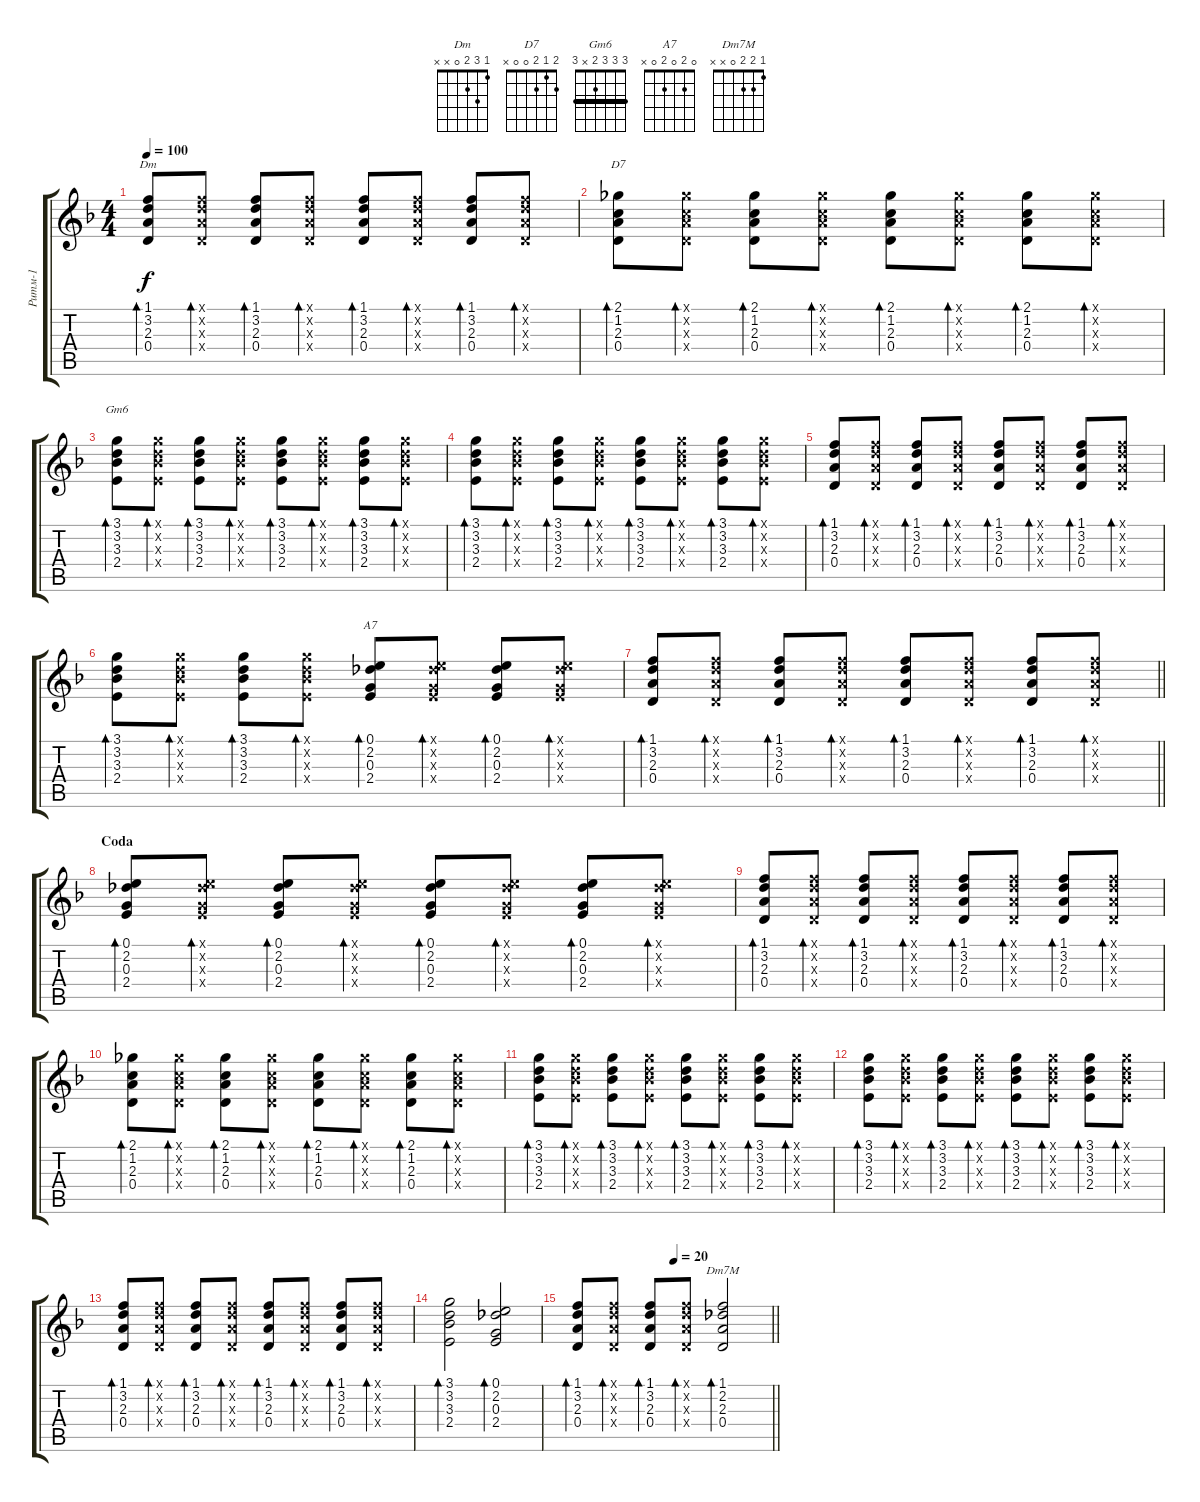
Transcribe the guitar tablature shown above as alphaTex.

\track ("Ритм-1" "Ритм-1") {instrument acousticguitarsteel}
\staff {score tabs}
\tuning (E4 B3 G3 D3 A2 E2) {hide}
\chord ("Dm" 1 3 2 0 x x)
\chord ("D7" 2 1 2 0 0 x)
\chord ("Gm6" 3 3 3 2 x 3) {barre 3}
\chord ("A7" 0 2 0 2 0 x)
\chord ("Dm7M" 1 2 2 0 x x)
\ts (4 4)
\tempo 100
\clef g2
\ks dminor
(1.1 3.2 2.3 0.4).8{bd 30 ch "Dm" dy f} (1.1{x} 3.2{x} 2.3{x} 0.4{x}).8{bd 30} (1.1 3.2 2.3 0.4).8{bd 30} (1.1{x} 3.2{x} 2.3{x} 0.4{x}).8{bd 30} (1.1 3.2 2.3 0.4).8{bd 30} (1.1{x} 3.2{x} 2.3{x} 0.4{x}).8{bd 30} (1.1 3.2 2.3 0.4).8{bd 30} (1.1{x} 3.2{x} 2.3{x} 0.4{x}).8{bd 30} |
(2.1 1.2 2.3 0.4).8{bd 30 ch "D7"} (2.1{x} 1.2{x} 2.3{x} 0.4{x}).8{bd 30} (2.1 1.2 2.3 0.4).8{bd 30} (2.1{x} 1.2{x} 2.3{x} 0.4{x}).8{bd 30} (2.1 1.2 2.3 0.4).8{bd 30} (2.1{x} 1.2{x} 2.3{x} 0.4{x}).8{bd 30} (2.1 1.2 2.3 0.4).8{bd 30} (2.1{x} 1.2{x} 2.3{x} 0.4{x}).8{bd 30} |
(3.1 3.2 3.3 2.4).8{bd 30 ch "Gm6"} (3.1{x} 3.2{x} 3.3{x} 2.4{x}).8{bd 30} (3.1 3.2 3.3 2.4).8{bd 30} (3.1{x} 3.2{x} 3.3{x} 2.4{x}).8{bd 30} (3.1 3.2 3.3 2.4).8{bd 30} (3.1{x} 3.2{x} 3.3{x} 2.4{x}).8{bd 30} (3.1 3.2 3.3 2.4).8{bd 30} (3.1{x} 3.2{x} 3.3{x} 2.4{x}).8{bd 30} |
(3.1 3.2 3.3 2.4).8{bd 30} (3.1{x} 3.2{x} 3.3{x} 2.4{x}).8{bd 30} (3.1 3.2 3.3 2.4).8{bd 30} (3.1{x} 3.2{x} 3.3{x} 2.4{x}).8{bd 30} (3.1 3.2 3.3 2.4).8{bd 30} (3.1{x} 3.2{x} 3.3{x} 2.4{x}).8{bd 30} (3.1 3.2 3.3 2.4).8{bd 30} (3.1{x} 3.2{x} 3.3{x} 2.4{x}).8{bd 30} |
(1.1 3.2 2.3 0.4).8{bd 30} (1.1{x} 3.2{x} 2.3{x} 0.4{x}).8{bd 30} (1.1 3.2 2.3 0.4).8{bd 30} (1.1{x} 3.2{x} 2.3{x} 0.4{x}).8{bd 30} (1.1 3.2 2.3 0.4).8{bd 30} (1.1{x} 3.2{x} 2.3{x} 0.4{x}).8{bd 30} (1.1 3.2 2.3 0.4).8{bd 30} (1.1{x} 3.2{x} 2.3{x} 0.4{x}).8{bd 30} |
(3.1 3.2 3.3 2.4).8{bd 30} (3.1{x} 3.2{x} 3.3{x} 2.4{x}).8{bd 30} (3.1 3.2 3.3 2.4).8{bd 30} (3.1{x} 3.2{x} 3.3{x} 2.4{x}).8{bd 30} (0.1 2.2 0.3 2.4).8{bd 30 ch "A7"} (0.1{x} 2.2{x} 0.3{x} 2.4{x}).8{bd 30} (0.1 2.2 0.3 2.4).8{bd 30} (0.1{x} 2.2{x} 0.3{x} 2.4{x}).8{bd 30} |
\barLineRight lightlight
(1.1 3.2 2.3 0.4).8{bd 30} (1.1{x} 3.2{x} 2.3{x} 0.4{x}).8{bd 30} (1.1 3.2 2.3 0.4).8{bd 30} (1.1{x} 3.2{x} 2.3{x} 0.4{x}).8{bd 30} (1.1 3.2 2.3 0.4).8{bd 30} (1.1{x} 3.2{x} 2.3{x} 0.4{x}).8{bd 30} (1.1 3.2 2.3 0.4).8{bd 30} (1.1{x} 3.2{x} 2.3{x} 0.4{x}).8{bd 30} |
\section ("" "Coda")
(0.1 2.2 0.3 2.4).8{bd 30} (0.1{x} 2.2{x} 0.3{x} 2.4{x}).8{bd 30} (0.1 2.2 0.3 2.4).8{bd 30} (0.1{x} 2.2{x} 0.3{x} 2.4{x}).8{bd 30} (0.1 2.2 0.3 2.4).8{bd 30} (0.1{x} 2.2{x} 0.3{x} 2.4{x}).8{bd 30} (0.1 2.2 0.3 2.4).8{bd 30} (0.1{x} 2.2{x} 0.3{x} 2.4{x}).8{bd 30} |
(1.1 3.2 2.3 0.4).8{bd 30} (1.1{x} 3.2{x} 2.3{x} 0.4{x}).8{bd 30} (1.1 3.2 2.3 0.4).8{bd 30} (1.1{x} 3.2{x} 2.3{x} 0.4{x}).8{bd 30} (1.1 3.2 2.3 0.4).8{bd 30} (1.1{x} 3.2{x} 2.3{x} 0.4{x}).8{bd 30} (1.1 3.2 2.3 0.4).8{bd 30} (1.1{x} 3.2{x} 2.3{x} 0.4{x}).8{bd 30} |
(2.1 1.2 2.3 0.4).8{bd 30} (2.1{x} 1.2{x} 2.3{x} 0.4{x}).8{bd 30} (2.1 1.2 2.3 0.4).8{bd 30} (2.1{x} 1.2{x} 2.3{x} 0.4{x}).8{bd 30} (2.1 1.2 2.3 0.4).8{bd 30} (2.1{x} 1.2{x} 2.3{x} 0.4{x}).8{bd 30} (2.1 1.2 2.3 0.4).8{bd 30} (2.1{x} 1.2{x} 2.3{x} 0.4{x}).8{bd 30} |
(3.1 3.2 3.3 2.4).8{bd 30} (3.1{x} 3.2{x} 3.3{x} 2.4{x}).8{bd 30} (3.1 3.2 3.3 2.4).8{bd 30} (3.1{x} 3.2{x} 3.3{x} 2.4{x}).8{bd 30} (3.1 3.2 3.3 2.4).8{bd 30} (3.1{x} 3.2{x} 3.3{x} 2.4{x}).8{bd 30} (3.1 3.2 3.3 2.4).8{bd 30} (3.1{x} 3.2{x} 3.3{x} 2.4{x}).8{bd 30} |
(3.1 3.2 3.3 2.4).8{bd 30} (3.1{x} 3.2{x} 3.3{x} 2.4{x}).8{bd 30} (3.1 3.2 3.3 2.4).8{bd 30} (3.1{x} 3.2{x} 3.3{x} 2.4{x}).8{bd 30} (3.1 3.2 3.3 2.4).8{bd 30} (3.1{x} 3.2{x} 3.3{x} 2.4{x}).8{bd 30} (3.1 3.2 3.3 2.4).8{bd 30} (3.1{x} 3.2{x} 3.3{x} 2.4{x}).8{bd 30} |
(1.1 3.2 2.3 0.4).8{bd 30} (1.1{x} 3.2{x} 2.3{x} 0.4{x}).8{bd 30} (1.1 3.2 2.3 0.4).8{bd 30} (1.1{x} 3.2{x} 2.3{x} 0.4{x}).8{bd 30} (1.1 3.2 2.3 0.4).8{bd 30} (1.1{x} 3.2{x} 2.3{x} 0.4{x}).8{bd 30} (1.1 3.2 2.3 0.4).8{bd 30} (1.1{x} 3.2{x} 2.3{x} 0.4{x}).8{bd 30} |
(3.1 3.2 3.3 2.4).2{bd 30} (0.1 2.2 0.3 2.4).2{bd 30} |
\tempo (20 0.5)
\barLineRight lightlight
(1.1 3.2 2.3 0.4).8{bd 30} (1.1{x} 3.2{x} 2.3{x} 0.4{x}).8{bd 30} (1.1 3.2 2.3 0.4).8{bd 30} (1.1{x} 3.2{x} 2.3{x} 0.4{x}).8{bd 30} (1.1 2.2 2.3 0.4).2{bd 60 ch "Dm7M"}
